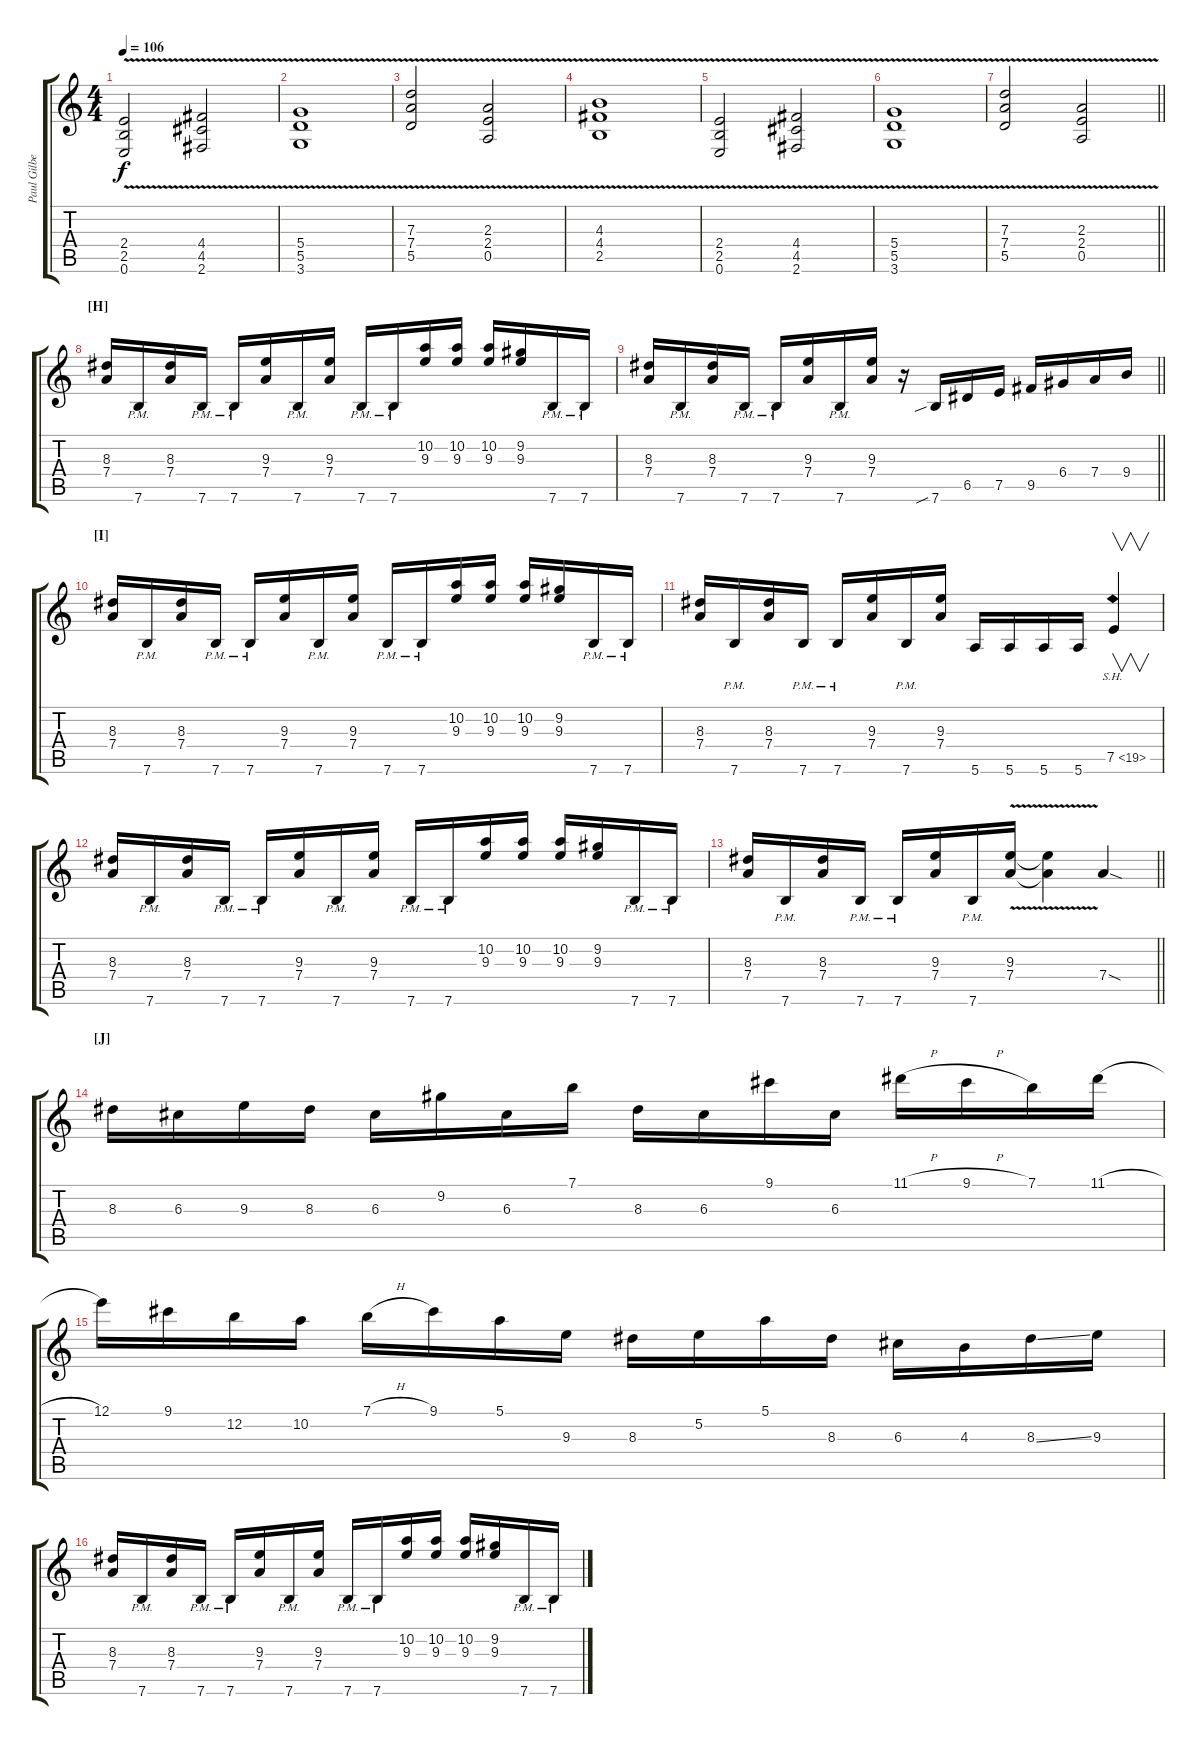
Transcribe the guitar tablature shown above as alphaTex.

\track ("Paul Gilbert" "Paul Gilbe") {instrument distortionguitar}
\staff {score tabs}
\tuning (E4 B3 G3 D3 A2 E2) {hide}
\ts (4 4)
\tempo 106
\clef g2
\ks c
(2.4{v} 2.5{v} 0.6{v}).2{dy f} (4.4{v} 4.5{v} 2.6{v}).2 |
(5.4{v} 5.5{v} 3.6{v}).1 |
(7.3{v} 7.4{v} 5.5{v}).2 (2.3 2.4{v} 0.5{v}).2 |
(4.3{v} 4.4{v} 2.5{v}).1 |
(2.4{v} 2.5{v} 0.6{v}).2 (4.4{v} 4.5{v} 2.6{v}).2 |
(5.4{v} 5.5{v} 3.6{v}).1 |
\barLineRight lightlight
(7.3{v} 7.4{v} 5.5{v}).2 (2.3 2.4{v} 0.5{v}).2 |
\section ("" "[H]")
(8.3 7.4).16 7.6{pm}.16 (8.3 7.4).16 7.6{pm}.16 7.6{pm}.16 (9.3 7.4).16 7.6{pm}.16 (9.3 7.4).16 7.6{pm}.16 7.6{pm}.16 (10.2 9.3).16 (10.2 9.3).16 (10.2 9.3).16 (9.2 9.3).16 7.6{pm}.16 7.6{pm}.16 |
\barLineRight lightlight
(8.3 7.4).16 7.6{pm}.16 (8.3 7.4).16 7.6{pm}.16 7.6{pm}.16 (9.3 7.4).16 7.6{pm}.16 (9.3 7.4).16 r.16 7.6{sib}.16 6.5.16 7.5.16 9.5.16 6.4.16 7.4.16 9.4.16 |
\section ("" "[I]")
(8.3 7.4).16 7.6{pm}.16 (8.3 7.4).16 7.6{pm}.16 7.6{pm}.16 (9.3 7.4).16 7.6{pm}.16 (9.3 7.4).16 7.6{pm}.16 7.6{pm}.16 (10.2 9.3).16 (10.2 9.3).16 (10.2 9.3).16 (9.2 9.3).16 7.6{pm}.16 7.6{pm}.16 |
(8.3 7.4).16 7.6{pm}.16 (8.3 7.4).16 7.6{pm}.16 7.6{pm}.16 (9.3 7.4).16 7.6{pm}.16 (9.3 7.4).16 5.6.16 5.6.16 5.6.16 5.6.16 7.5{sh 12}.4{v} |
(8.3 7.4).16 7.6{pm}.16 (8.3 7.4).16 7.6{pm}.16 7.6{pm}.16 (9.3 7.4).16 7.6{pm}.16 (9.3 7.4).16 7.6{pm}.16 7.6{pm}.16 (10.2 9.3).16 (10.2 9.3).16 (10.2 9.3).16 (9.2 9.3).16 7.6{pm}.16 7.6{pm}.16 |
\barLineRight lightlight
(8.3 7.4).16 7.6{pm}.16 (8.3 7.4).16 7.6{pm}.16 7.6{pm}.16 (9.3 7.4).16 7.6{pm}.16 (9.3{v} 7.4{v}).16 (9.3{t} 7.4{t}).4 7.4{sod}.4 |
\section ("" "[J]")
8.3.16 6.3.16 9.3.16 8.3.16 6.3.16 9.2.16 6.3.16 7.1.16 8.3.16 6.3.16 9.1.16 6.3.16 11.1{h}.16 9.1{h}.16 7.1.16 11.1{h}.16 |
12.1.16 9.1.16 12.2.16 10.2.16 7.1{h}.16 9.1.16 5.1.16 9.3.16 8.3.16 5.2.16 5.1.16 8.3.16 6.3.16 4.3.16 8.3{ss}.16 9.3.16 |
(8.3 7.4).16 7.6{pm}.16 (8.3 7.4).16 7.6{pm}.16 7.6{pm}.16 (9.3 7.4).16 7.6{pm}.16 (9.3 7.4).16 7.6{pm}.16 7.6{pm}.16 (10.2 9.3).16 (10.2 9.3).16 (10.2 9.3).16 (9.2 9.3).16 7.6{pm}.16 7.6{pm}.16
